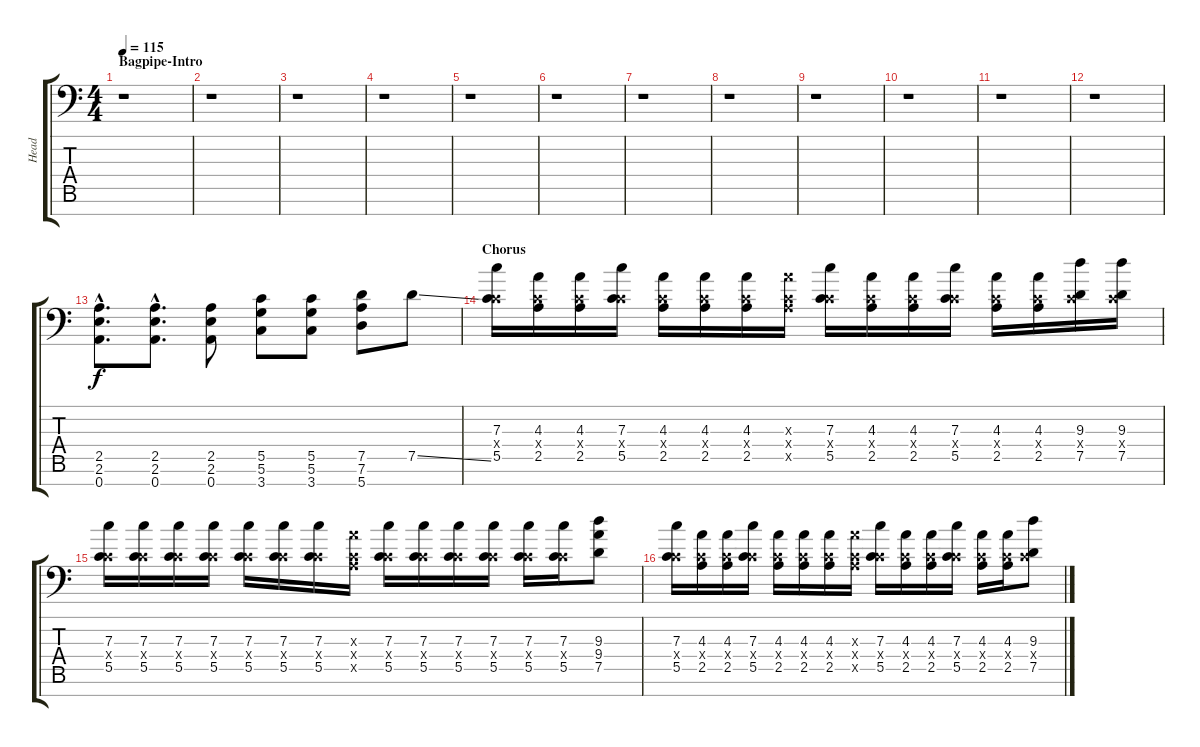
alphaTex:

\track ("Head" "Head") {instrument overdrivenguitar}
\staff {score tabs}
\tuning (D4 A3 F3 C3 G2 D2 A1) {hide}
\ts (4 4)
\section ("" "Bagpipe-Intro")
\tempo 115
\clef f4
\ks c
r.1{dy f instrument overdrivenguitar} |
r.1 |
r.1 |
r.1 |
r.1 |
r.1 |
r.1 |
r.1 |
r.1 |
r.1 |
r.1 |
r.1 |
(2.5{hac} 2.6{hac} 0.7{hac}).8{d} (2.5{hac} 2.6{hac} 0.7{hac}).8{d} (2.5 2.6 0.7).8 (5.5 5.6 3.7).8 (5.5 5.6 3.7).8 (7.5 7.6 5.7).8 7.5{ss}.8 |
\section ("" "Chorus")
(7.3 0.4{x} 5.5).16 (4.3 0.4{x} 2.5).16 (4.3 0.4{x} 2.5).16 (7.3 0.4{x} 5.5).16 (4.3 0.4{x} 2.5).16 (4.3 0.4{x} 2.5).16 (4.3 0.4{x} 2.5).16 (4.3{x} 0.4{x} 2.5{x}).16 (7.3 0.4{x} 5.5).16 (4.3 0.4{x} 2.5).16 (4.3 0.4{x} 2.5).16 (7.3 0.4{x} 5.5).16 (4.3 0.4{x} 2.5).16 (4.3 0.4{x} 2.5).16 (9.3 0.4{x} 7.5).16 (9.3 0.4{x} 7.5).16 |
(7.3 0.4{x} 5.5).16 (7.3 0.4{x} 5.5).16 (7.3 0.4{x} 5.5).16 (7.3 0.4{x} 5.5).16 (7.3 0.4{x} 5.5).16 (7.3 0.4{x} 5.5).16 (7.3 0.4{x} 5.5).16 (4.3{x} 0.4{x} 2.5{x}).16 (7.3 0.4{x} 5.5).16 (7.3 0.4{x} 5.5).16 (7.3 0.4{x} 5.5).16 (7.3 0.4{x} 5.5).16 (7.3 0.4{x} 5.5).16 (7.3 0.4{x} 5.5).16 (9.3 9.4 7.5).8 |
(7.3 0.4{x} 5.5).16 (4.3 0.4{x} 2.5).16 (4.3 0.4{x} 2.5).16 (7.3 0.4{x} 5.5).16 (4.3 0.4{x} 2.5).16 (4.3 0.4{x} 2.5).16 (4.3 0.4{x} 2.5).16 (4.3{x} 0.4{x} 2.5{x}).16 (7.3 0.4{x} 5.5).16 (4.3 0.4{x} 2.5).16 (4.3 0.4{x} 2.5).16 (7.3 0.4{x} 5.5).16 (4.3 0.4{x} 2.5).16 (4.3 0.4{x} 2.5).16 (9.3 0.4{x} 7.5).8
